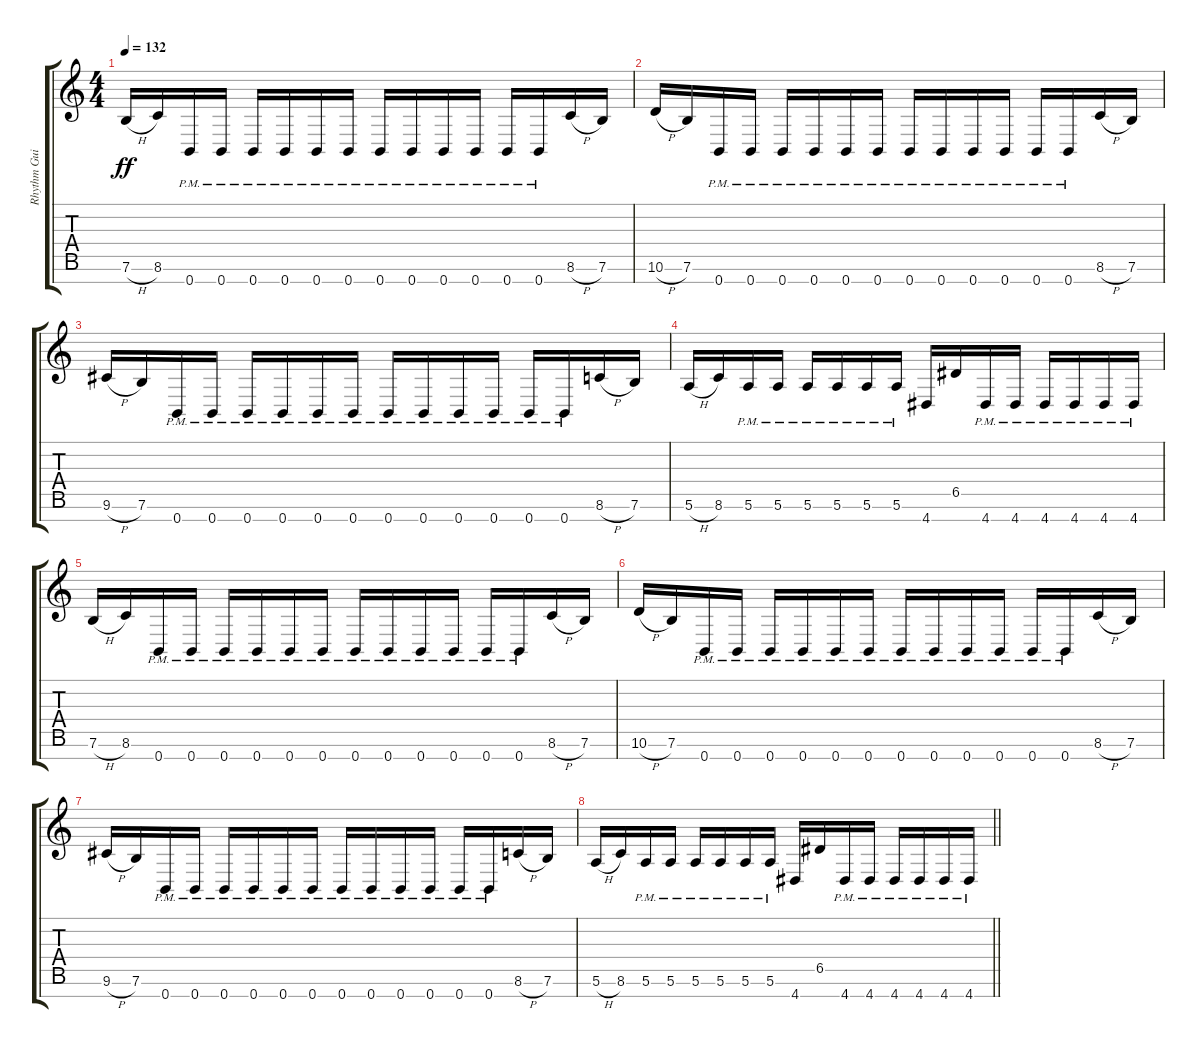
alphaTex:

\track ("Rhythm Guitar 2" "Rhythm Gui") {instrument overdrivenguitar}
\staff {score tabs}
\tuning (E4 B3 G3 D3 A2 E2 B1) {hide}
\ts (4 4)
\tempo 132
\clef g2
\ks c
7.6{h}.16{dy ff} 8.6.16 0.7{pm}.16 0.7{pm}.16 0.7{pm}.16 0.7{pm}.16 0.7{pm}.16 0.7{pm}.16 0.7{pm}.16 0.7{pm}.16 0.7{pm}.16 0.7{pm}.16 0.7{pm}.16 0.7{pm}.16 8.6{h}.16 7.6.16 |
10.6{h}.16 7.6.16 0.7{pm}.16 0.7{pm}.16 0.7{pm}.16 0.7{pm}.16 0.7{pm}.16 0.7{pm}.16 0.7{pm}.16 0.7{pm}.16 0.7{pm}.16 0.7{pm}.16 0.7{pm}.16 0.7{pm}.16 8.6{h}.16 7.6.16 |
9.6{h}.16 7.6.16 0.7{pm}.16 0.7{pm}.16 0.7{pm}.16 0.7{pm}.16 0.7{pm}.16 0.7{pm}.16 0.7{pm}.16 0.7{pm}.16 0.7{pm}.16 0.7{pm}.16 0.7{pm}.16 0.7{pm}.16 8.6{h}.16 7.6.16 |
5.6{h}.16 8.6.16 5.6{pm}.16 5.6{pm}.16 5.6{pm}.16 5.6{pm}.16 5.6{pm}.16 5.6{pm}.16 4.7.16 6.5.16 4.7{pm}.16 4.7{pm}.16 4.7{pm}.16 4.7{pm}.16 4.7{pm}.16 4.7{pm}.16 |
7.6{h}.16 8.6.16 0.7{pm}.16 0.7{pm}.16 0.7{pm}.16 0.7{pm}.16 0.7{pm}.16 0.7{pm}.16 0.7{pm}.16 0.7{pm}.16 0.7{pm}.16 0.7{pm}.16 0.7{pm}.16 0.7{pm}.16 8.6{h}.16 7.6.16 |
10.6{h}.16 7.6.16 0.7{pm}.16 0.7{pm}.16 0.7{pm}.16 0.7{pm}.16 0.7{pm}.16 0.7{pm}.16 0.7{pm}.16 0.7{pm}.16 0.7{pm}.16 0.7{pm}.16 0.7{pm}.16 0.7{pm}.16 8.6{h}.16 7.6.16 |
9.6{h}.16 7.6.16 0.7{pm}.16 0.7{pm}.16 0.7{pm}.16 0.7{pm}.16 0.7{pm}.16 0.7{pm}.16 0.7{pm}.16 0.7{pm}.16 0.7{pm}.16 0.7{pm}.16 0.7{pm}.16 0.7{pm}.16 8.6{h}.16 7.6.16 |
\barLineRight lightlight
5.6{h}.16 8.6.16 5.6{pm}.16 5.6{pm}.16 5.6{pm}.16 5.6{pm}.16 5.6{pm}.16 5.6{pm}.16 4.7.16 6.5.16 4.7{pm}.16 4.7{pm}.16 4.7{pm}.16 4.7{pm}.16 4.7{pm}.16 4.7{pm}.16
